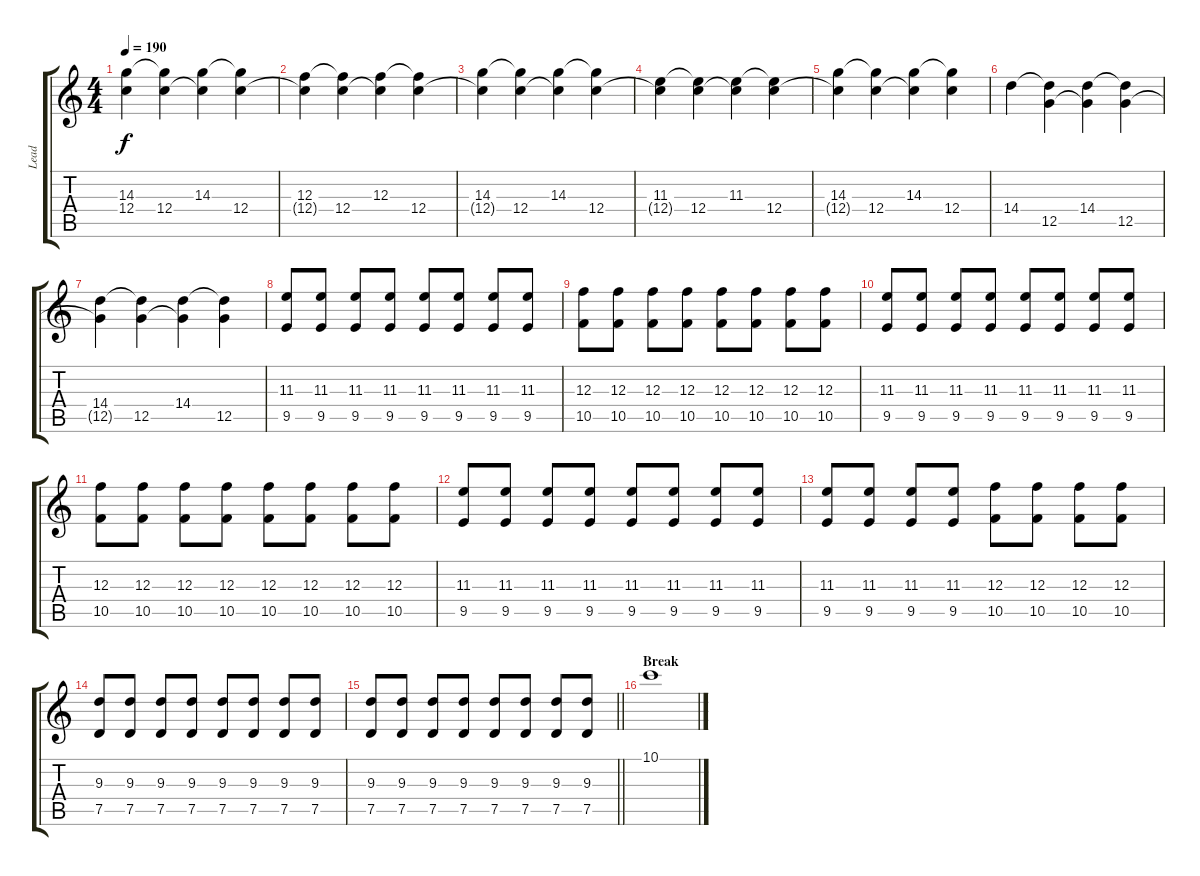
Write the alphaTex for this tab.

\track ("Lead" "Lead") {instrument distortionguitar}
\staff {score tabs}
\tuning (D4 A3 F3 C3 G2 C2) {hide}
\ts (4 4)
\tempo 190
\clef g2
\ks c
(14.3 12.4{t}).4{dy f} (14.3{t} 12.4).4 (14.3 12.4{t}).4 (14.3{t} 12.4).4 |
(12.3 12.4{t}).4 (12.3{t} 12.4).4 (12.3 12.4{t}).4 (12.3{t} 12.4).4 |
(14.3 12.4{t}).4 (14.3{t} 12.4).4 (14.3 12.4{t}).4 (14.3{t} 12.4).4 |
(11.3 12.4{t}).4 (11.3{t} 12.4).4 (11.3 12.4{t}).4 (11.3{t} 12.4).4 |
(14.3 12.4{t}).4 (14.3{t} 12.4).4 (14.3 12.4{t}).4 (14.3{t} 12.4).4 |
14.4.4 (14.4{t} 12.5).4 (14.4 12.5{t}).4 (14.4{t} 12.5).4 |
(14.4 12.5{t}).4 (14.4{t} 12.5).4 (14.4 12.5{t}).4 (14.4{t} 12.5).4 |
(11.3 9.5).8 (11.3 9.5).8 (11.3 9.5).8 (11.3 9.5).8 (11.3 9.5).8 (11.3 9.5).8 (11.3 9.5).8 (11.3 9.5).8 |
(12.3 10.5).8 (12.3 10.5).8 (12.3 10.5).8 (12.3 10.5).8 (12.3 10.5).8 (12.3 10.5).8 (12.3 10.5).8 (12.3 10.5).8 |
(11.3 9.5).8 (11.3 9.5).8 (11.3 9.5).8 (11.3 9.5).8 (11.3 9.5).8 (11.3 9.5).8 (11.3 9.5).8 (11.3 9.5).8 |
(12.3 10.5).8 (12.3 10.5).8 (12.3 10.5).8 (12.3 10.5).8 (12.3 10.5).8 (12.3 10.5).8 (12.3 10.5).8 (12.3 10.5).8 |
(11.3 9.5).8 (11.3 9.5).8 (11.3 9.5).8 (11.3 9.5).8 (11.3 9.5).8 (11.3 9.5).8 (11.3 9.5).8 (11.3 9.5).8 |
(11.3 9.5).8 (11.3 9.5).8 (11.3 9.5).8 (11.3 9.5).8 (12.3 10.5).8 (12.3 10.5).8 (12.3 10.5).8 (12.3 10.5).8 |
(9.3 7.5).8 (9.3 7.5).8 (9.3 7.5).8 (9.3 7.5).8 (9.3 7.5).8 (9.3 7.5).8 (9.3 7.5).8 (9.3 7.5).8 |
\barLineRight lightlight
(9.3 7.5).8 (9.3 7.5).8 (9.3 7.5).8 (9.3 7.5).8 (9.3 7.5).8 (9.3 7.5).8 (9.3 7.5).8 (9.3 7.5).8 |
\section ("" "Break")
10.1.1{instrument acousticguitarsteel}
